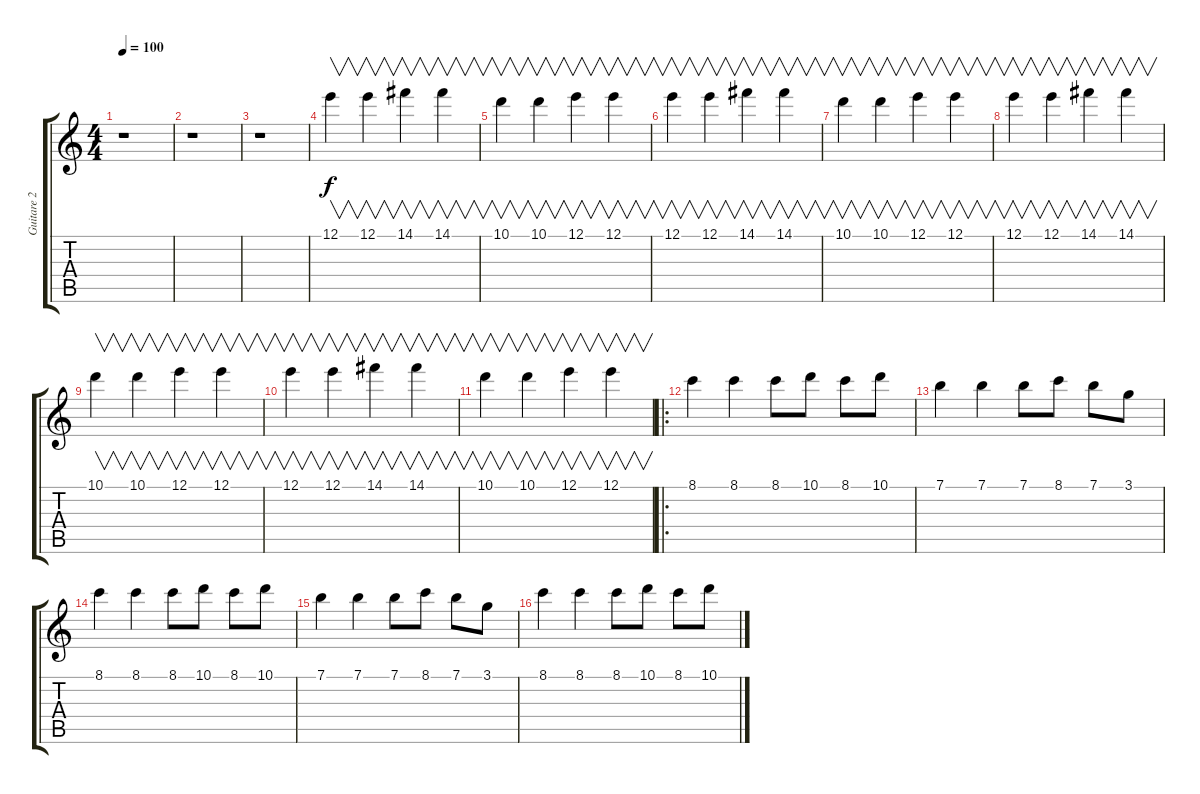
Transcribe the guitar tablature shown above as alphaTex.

\track ("Guitare 2" "Guitare 2") {instrument electricguitarjazz}
\staff {score tabs}
\tuning (E4 B3 G3 D3 A2 E2) {hide}
\ts (4 4)
\tempo 100
\clef g2
\ks c
r.1{dy f} |
r.1 |
r.1 |
12.1.4{v} 12.1.4{v} 14.1.4{v} 14.1.4{v} |
10.1.4{v} 10.1.4{v} 12.1.4{v} 12.1.4{v} |
12.1.4{v} 12.1.4{v} 14.1.4{v} 14.1.4{v} |
10.1.4{v} 10.1.4{v} 12.1.4{v} 12.1.4{v} |
12.1.4{v} 12.1.4{v} 14.1.4{v} 14.1.4{v} |
10.1.4{v} 10.1.4{v} 12.1.4{v} 12.1.4{v} |
12.1.4{v} 12.1.4{v} 14.1.4{v} 14.1.4{v} |
10.1.4{v} 10.1.4{v} 12.1.4{v} 12.1.4{v} |
\ro
8.1.4 8.1.4 8.1.8 10.1.8 8.1.8 10.1.8 |
7.1.4 7.1.4 7.1.8 8.1.8 7.1.8 3.1.8 |
8.1.4 8.1.4 8.1.8 10.1.8 8.1.8 10.1.8 |
7.1.4 7.1.4 7.1.8 8.1.8 7.1.8 3.1.8 |
8.1.4 8.1.4 8.1.8 10.1.8 8.1.8 10.1.8
